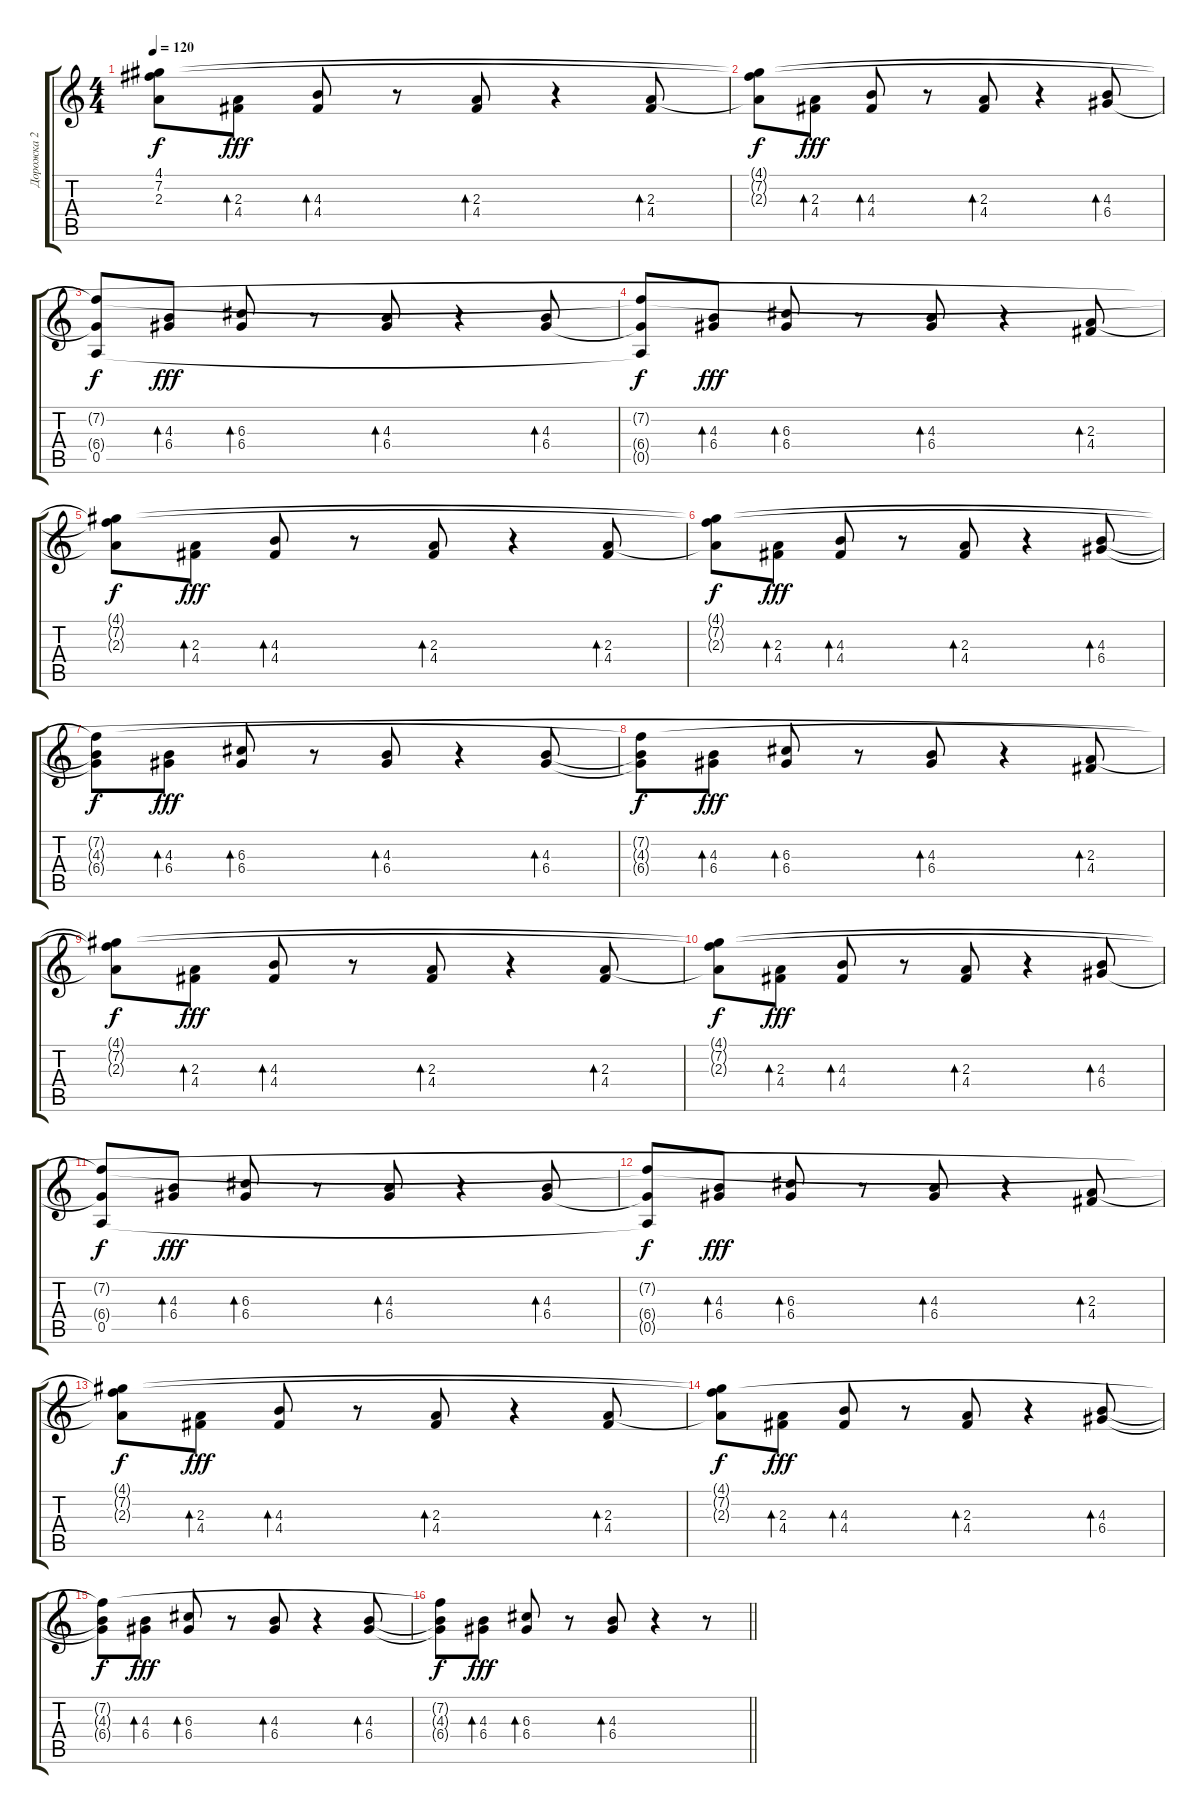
\track ("Дорожка 2" "Дорожка 2") {instrument electricguitarclean}
\staff {score tabs}
\tuning (E4 B3 G3 D3 A2 E2) {hide}
\ts (4 4)
\tempo 120
\clef g2
\ks c
(4.1{t} 7.2{t} 2.3{t}).8{dy f} (2.3 4.4).8{bd 60 dy fff} (4.3 4.4).8{bd 60} r.8 (2.3 4.4).8{bd 60} r.4 (2.3 4.4).8{bd 60} |
(4.1{t} 7.2{t} 2.3{t}).8{dy f} (2.3 4.4).8{bd 60 dy fff} (4.3 4.4).8{bd 60} r.8 (2.3 4.4).8{bd 60} r.4 (4.3 6.4).8{bd 60} |
(7.2{t} 6.4{t} 0.5).8{dy f} (4.3 6.4).8{bd 60 dy fff} (6.3 6.4).8{bd 60} r.8 (4.3 6.4).8{bd 60} r.4 (4.3 6.4).8{bd 60} |
(7.2{t} 6.4{t} 0.5{t}).8{dy f} (4.3 6.4).8{bd 60 dy fff} (6.3 6.4).8{bd 60} r.8 (4.3 6.4).8{bd 60} r.4 (2.3 4.4).8{bd 60} |
(4.1{t} 7.2{t} 2.3{t}).8{dy f} (2.3 4.4).8{bd 60 dy fff} (4.3 4.4).8{bd 60} r.8 (2.3 4.4).8{bd 60} r.4 (2.3 4.4).8{bd 60} |
(4.1{t} 7.2{t} 2.3{t}).8{dy f} (2.3 4.4).8{bd 60 dy fff} (4.3 4.4).8{bd 60} r.8 (2.3 4.4).8{bd 60} r.4 (4.3 6.4).8{bd 60} |
(7.2{t} 4.3{t} 6.4{t}).8{dy f} (4.3 6.4).8{bd 60 dy fff} (6.3 6.4).8{bd 60} r.8 (4.3 6.4).8{bd 60} r.4 (4.3 6.4).8{bd 60} |
(7.2{t} 4.3{t} 6.4{t}).8{dy f} (4.3 6.4).8{bd 60 dy fff} (6.3 6.4).8{bd 60} r.8 (4.3 6.4).8{bd 60} r.4 (2.3 4.4).8{bd 60} |
(4.1{t} 7.2{t} 2.3{t}).8{dy f} (2.3 4.4).8{bd 60 dy fff} (4.3 4.4).8{bd 60} r.8 (2.3 4.4).8{bd 60} r.4 (2.3 4.4).8{bd 60} |
(4.1{t} 7.2{t} 2.3{t}).8{dy f} (2.3 4.4).8{bd 60 dy fff} (4.3 4.4).8{bd 60} r.8 (2.3 4.4).8{bd 60} r.4 (4.3 6.4).8{bd 60} |
(7.2{t} 6.4{t} 0.5).8{dy f} (4.3 6.4).8{bd 60 dy fff} (6.3 6.4).8{bd 60} r.8 (4.3 6.4).8{bd 60} r.4 (4.3 6.4).8{bd 60} |
(7.2{t} 6.4{t} 0.5{t}).8{dy f} (4.3 6.4).8{bd 60 dy fff} (6.3 6.4).8{bd 60} r.8 (4.3 6.4).8{bd 60} r.4 (2.3 4.4).8{bd 60} |
(4.1{t} 7.2{t} 2.3{t}).8{dy f} (2.3 4.4).8{bd 60 dy fff} (4.3 4.4).8{bd 60} r.8 (2.3 4.4).8{bd 60} r.4 (2.3 4.4).8{bd 60} |
(4.1{t} 7.2{t} 2.3{t}).8{dy f} (2.3 4.4).8{bd 60 dy fff} (4.3 4.4).8{bd 60} r.8 (2.3 4.4).8{bd 60} r.4 (4.3 6.4).8{bd 60} |
(7.2{t} 4.3{t} 6.4{t}).8{dy f} (4.3 6.4).8{bd 60 dy fff} (6.3 6.4).8{bd 60} r.8 (4.3 6.4).8{bd 60} r.4 (4.3 6.4).8{bd 60} |
\barLineRight lightlight
(7.2{t} 4.3{t} 6.4{t}).8{dy f} (4.3 6.4).8{bd 60 dy fff} (6.3 6.4).8{bd 60} r.8 (4.3 6.4).8{bd 60} r.4 r.8
